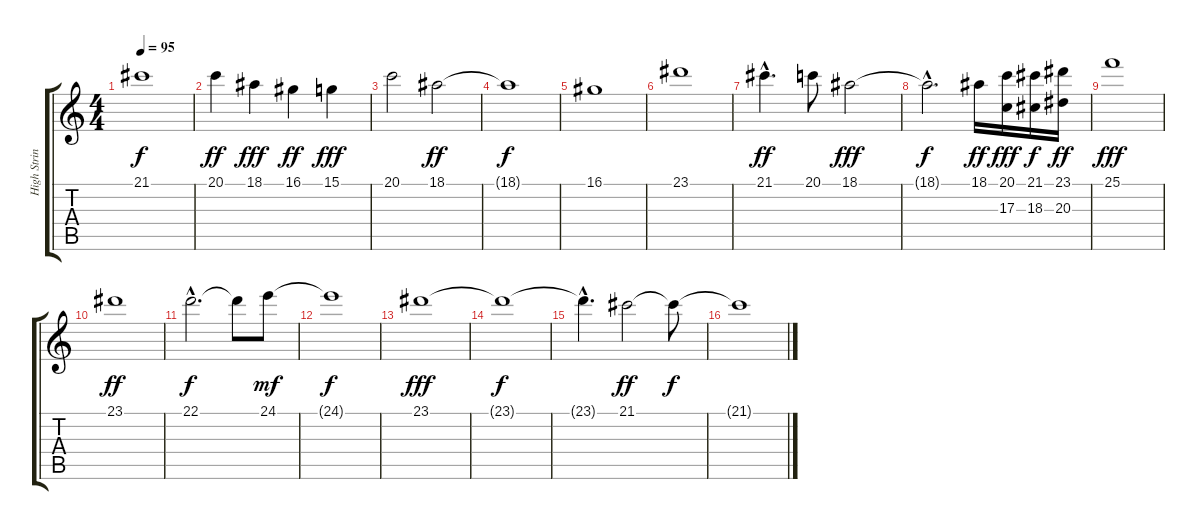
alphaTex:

\track ("High Strings" "High Strin") {instrument stringensemble1}
\staff {score tabs}
\tuning (E4 B3 G3 D3 A2 E2) {hide}
\ts (4 4)
\tempo 95
\clef g2
\ks c
21.1{t}.1{dy f} |
20.1.4{dy ff} 18.1.4{dy fff} 16.1.4{dy ff} 15.1.4{dy fff} |
20.1.2 18.1.2{dy ff} |
18.1{t}.1{dy f} |
16.1.1 |
23.1.1 |
21.1{hac}.4{d dy ff} 20.1.8 18.1.2{dy fff} |
18.1{hac t}.2{d dy f} 18.1.16{dy ff} (20.1 17.3).16{dy fff} (21.1 18.3).16{dy f} (23.1 20.3).16{dy ff} |
25.1.1{dy fff} |
23.1.1{dy ff} |
22.1{hac}.2{d dy f} 22.1{t}.8 24.1.8{dy mf} |
24.1{t}.1{dy f} |
23.1.1{dy fff} |
23.1{t}.1{dy f} |
23.1{hac t}.4{d} 21.1.2{dy ff} 21.1{t}.8{dy f} |
21.1{t}.1
